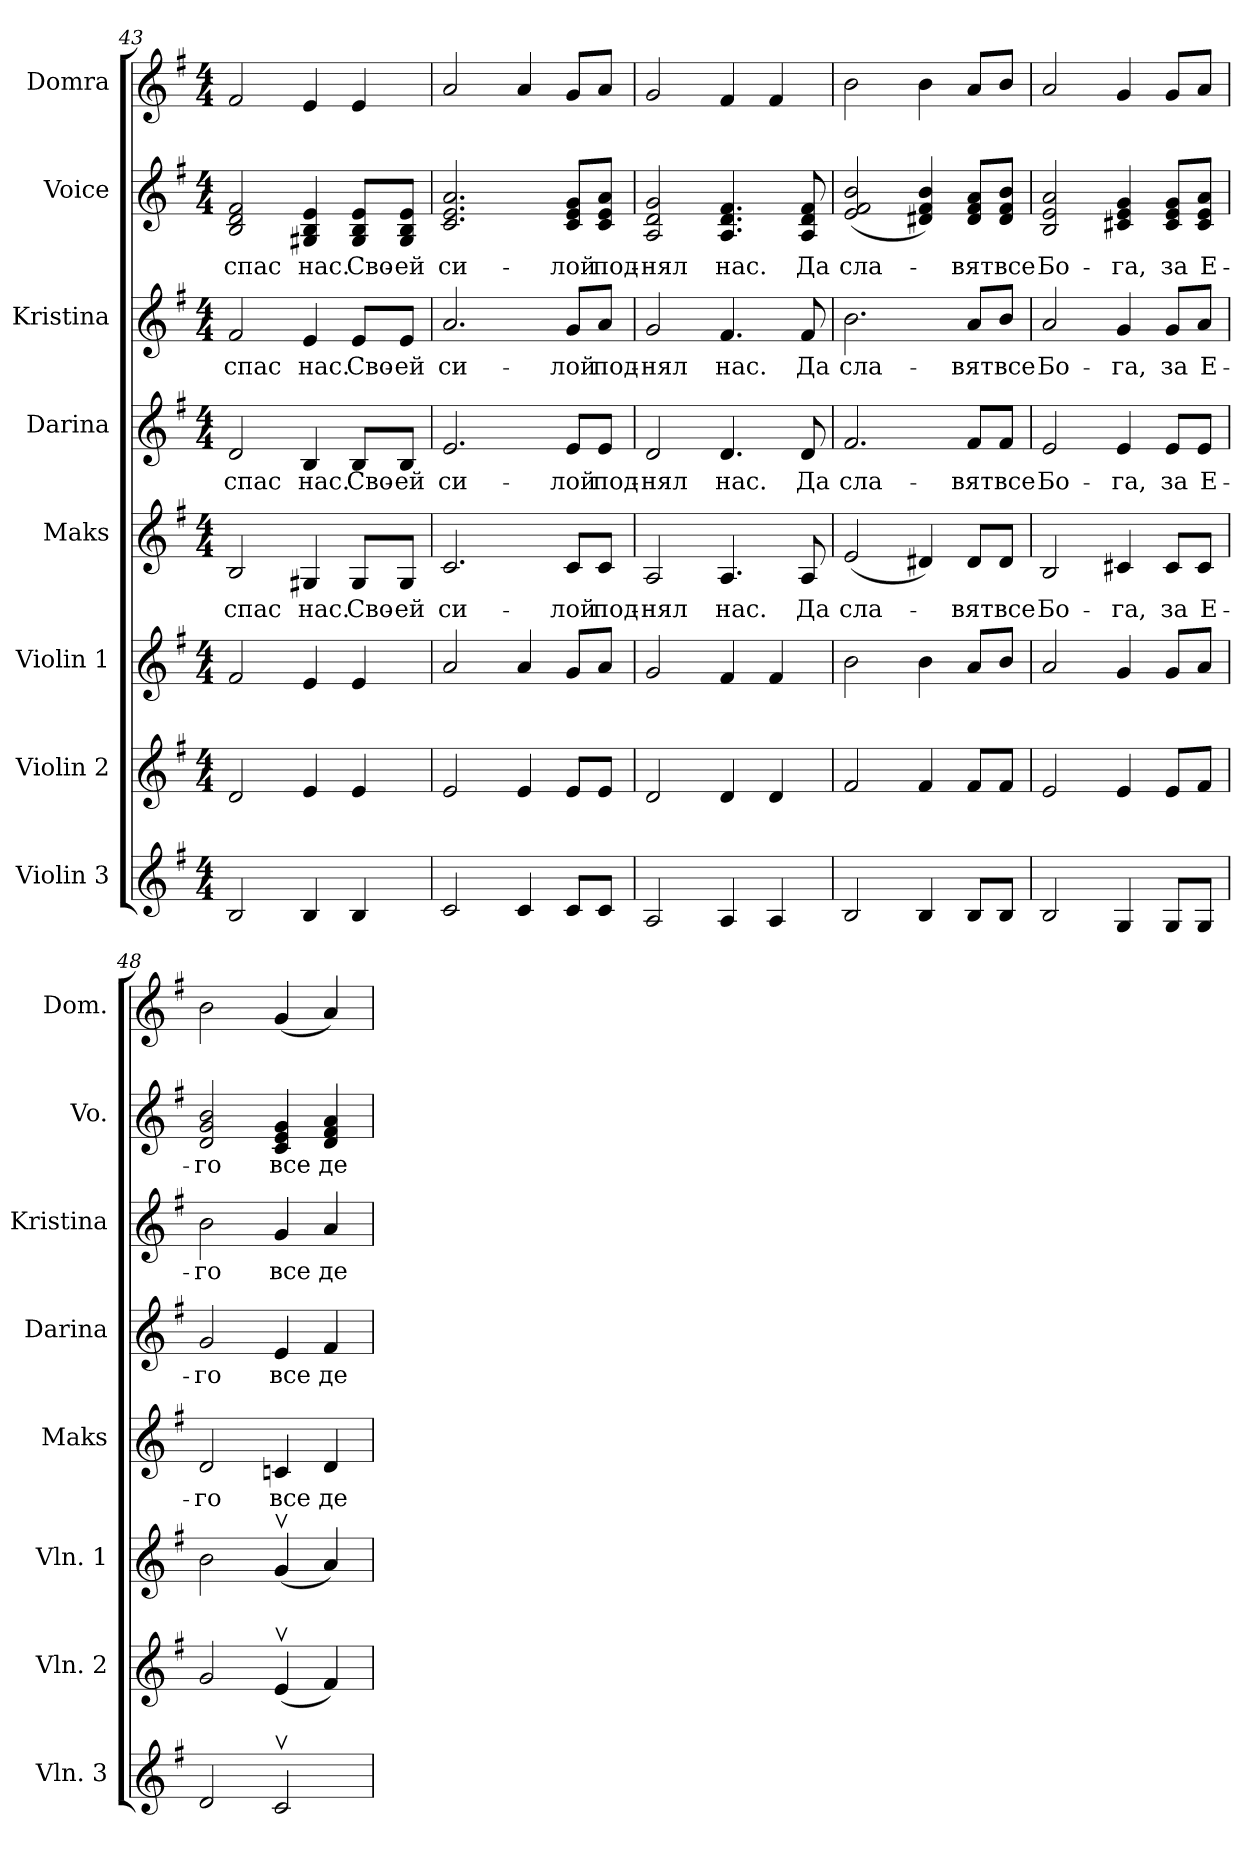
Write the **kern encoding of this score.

**kern	**kern	**kern	**kern	**text	**kern	**text	**kern	**text	**kern	**text	**kern
*part8	*part7	*part6	*part5	*part5	*part4	*part4	*part3	*part3	*part2	*part2	*part1
*staff8	*staff7	*staff6	*staff5	*staff5	*staff4	*staff4	*staff3	*staff3	*staff2	*staff2	*staff1
*I"Violin 3	*I"Violin 2	*I"Violin 1	*I"Maks	*	*I"Darina	*	*I"Kristina	*	*I"Voice	*	*I"Domra
*I'Vln. 3	*I'Vln. 2	*I'Vln. 1	*I'Maks	*	*I'Darina	*	*I'Kristina	*	*I'Vo.	*	*I'Dom.
!!LO:PB:g=z
*clefG2	*clefG2	*clefG2	*clefG2	*	*clefG2	*	*clefG2	*	*clefG2	*	*clefG2
*k[f#]	*k[f#]	*k[f#]	*k[f#]	*	*k[f#]	*	*k[f#]	*	*k[f#]	*	*k[f#]
*M4/4	*M4/4	*M4/4	*M4/4	*	*M4/4	*	*M4/4	*	*M4/4	*	*M4/4
=43	=43	=43	=43	=43	=43	=43	=43	=43	=43	=43	=43
!	!	!	!	!LO:LY:b	!	!LO:LY:b	!	!LO:LY:b	!	!LO:LY:b	!
2B/	2d/	2f#/	2B/	спас	2d/	спас	2f#/	спас	2B/ 2d/ 2f#/	спас	2f#/
!	!	!	!	!LO:LY:b	!	!LO:LY:b	!	!LO:LY:b	!	!LO:LY:b	!
4B/	4e/	4e/	4G#X/	нас.	4B/	нас.	4e/	нас.	4G#X/ 4B/ 4e/	нас.	4e/
!	!	!	!	!LO:LY:b	!	!LO:LY:b	!	!LO:LY:b	!	!LO:LY:b	!
4B/	4e/	4e/	8G#/L	Сво-	8B/L	Сво-	8e/L	Сво-	8G#/ 8B/ 8e/L	Сво-	4e/
!	!	!	!	!LO:LY:b	!	!LO:LY:b	!	!LO:LY:b	!	!LO:LY:b	!
.	.	.	8G#/J	-ей	8B/J	-ей	8e/J	-ей	8G#/ 8B/ 8e/J	-ей	.
=44	=44	=44	=44	=44	=44	=44	=44	=44	=44	=44	=44
!	!	!	!	!LO:LY:b	!	!LO:LY:b	!	!LO:LY:b	!	!LO:LY:b	!
2c/	2e/	2a/	2.c/	си-	2.e/	си-	2.a/	си-	2.c/ 2.e/ 2.a/	си-	2a/
4c/	4e/	4a/	.	.	.	.	.	.	.	.	4a/
!	!	!	!	!LO:LY:b	!	!LO:LY:b	!	!LO:LY:b	!	!LO:LY:b	!
8c/L	8e/L	8g/L	8c/L	-лой	8e/L	-лой	8g/L	-лой	8c/ 8e/ 8g/L	-лой	8g/L
!	!	!	!	!LO:LY:b	!	!LO:LY:b	!	!LO:LY:b	!	!LO:LY:b	!
8c/J	8e/J	8a/J	8c/J	под-	8e/J	под-	8a/J	под-	8c/ 8e/ 8a/J	под-	8a/J
=45	=45	=45	=45	=45	=45	=45	=45	=45	=45	=45	=45
!	!	!	!	!LO:LY:b	!	!LO:LY:b	!	!LO:LY:b	!	!LO:LY:b	!
2A/	2d/	2g/	2A/	-нял	2d/	-нял	2g/	-нял	2A/ 2d/ 2g/	-нял	2g/
!	!	!	!	!LO:LY:b	!	!LO:LY:b	!	!LO:LY:b	!	!LO:LY:b	!
4A/	4d/	4f#/	4.A/	нас.	4.d/	нас.	4.f#/	нас.	4.A/ 4.d/ 4.f#/	нас.	4f#/
4A/	4d/	4f#/	.	.	.	.	.	.	.	.	4f#/
!	!	!	!	!LO:LY:b	!	!LO:LY:b	!	!LO:LY:b	!	!LO:LY:b	!
.	.	.	8A/	Да	8d/	Да	8f#/	Да	8A/ 8d/ 8f#/	Да	.
=46	=46	=46	=46	=46	=46	=46	=46	=46	=46	=46	=46
!	!	!	!	!LO:LY:b	!	!LO:LY:b	!	!LO:LY:b	!	!LO:LY:b	!
2B/	2f#/	2b\	(<2e/	сла-	2.f#/	сла-	2.b\	сла-	(<2e/ 2f#/ 2b/	сла-	2b\
4B/	4f#/	4b\	4d#X/)	.	.	.	.	.	4d#X/ 4f#/ 4b/)	.	4b\
!	!	!	!	!LO:LY:b	!	!LO:LY:b	!	!LO:LY:b	!	!LO:LY:b	!
8B/L	8f#/L	8a/L	8d#/L	-вят	8f#/L	-вят	8a/L	-вят	8d#/ 8f#/ 8a/L	-вят	8a/L
!	!	!	!	!LO:LY:b	!	!LO:LY:b	!	!LO:LY:b	!	!LO:LY:b	!
8B/J	8f#/J	8b/J	8d#/J	все	8f#/J	все	8b/J	все	8d#/ 8f#/ 8b/J	все	8b/J
!!LO:PB:g=z
=47	=47	=47	=47	=47	=47	=47	=47	=47	=47	=47	=47
!	!	!	!	!LO:LY:b	!	!LO:LY:b	!	!LO:LY:b	!	!LO:LY:b	!
2B/	2e/	2a/	2B/	Бо-	2e/	Бо-	2a/	Бо-	2B/ 2e/ 2a/	Бо-	2a/
!	!	!	!	!LO:LY:b	!	!LO:LY:b	!	!LO:LY:b	!	!LO:LY:b	!
4G/	4e/	4g/	4c#X/	-га,	4e/	-га,	4g/	-га,	4c#X/ 4e/ 4g/	-га,	4g/
!	!	!	!	!LO:LY:b	!	!LO:LY:b	!	!LO:LY:b	!	!LO:LY:b	!
8G/L	8e/L	8g/L	8c#/L	за	8e/L	за	8g/L	за	8c#/ 8e/ 8g/L	за	8g/L
!	!	!	!	!LO:LY:b	!	!LO:LY:b	!	!LO:LY:b	!	!LO:LY:b	!
8G/J	8f#/J	8a/J	8c#/J	Е-	8e/J	Е-	8a/J	Е-	8c#/ 8e/ 8a/J	Е-	8a/J
=48	=48	=48	=48	=48	=48	=48	=48	=48	=48	=48	=48
!	!	!	!	!LO:LY:b	!	!LO:LY:b	!	!LO:LY:b	!	!LO:LY:b	!
2d/	2g/	2b\	2d/	-го	2g/	-го	2b\	-го	2d/ 2g/ 2b/	-го	2b\
!	!	!	!	!LO:LY:b	!	!LO:LY:b	!	!LO:LY:b	!	!LO:LY:b	!
2cv/	(<4ev/	(<4gv/	4cn/	все	4e/	все	4g/	все	4c/ 4e/ 4g/	все	(<4g/
!	!	!	!	!LO:LY:b	!	!LO:LY:b	!	!LO:LY:b	!	!LO:LY:b	!
.	4f#/)	4a/)	4d/	де-	4f#/	де-	4a/	де-	4d/ 4f#/ 4a/	де-	4a/)
=	=	=	=	=	=	=	=	=	=	=	=
*-	*-	*-	*-	*-	*-	*-	*-	*-	*-	*-	*-
